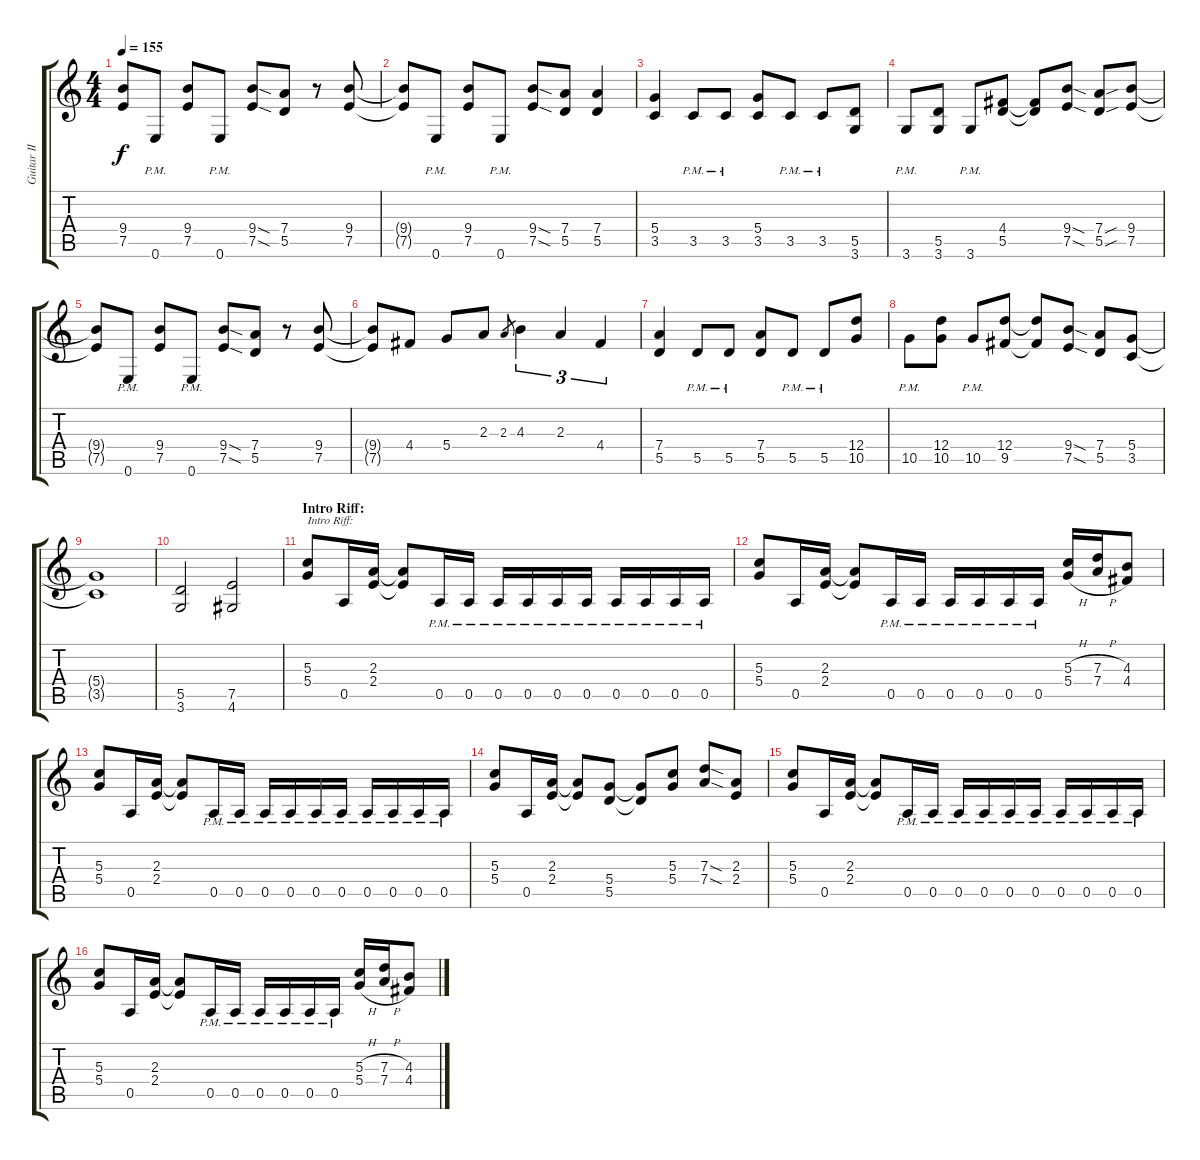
\track ("Guitar II" "Guitar II") {instrument distortionguitar}
\staff {score tabs}
\tuning (E4 B3 G3 D3 A2 E2) {hide}
\ts (4 4)
\tempo 155
\clef g2
\ks c
(9.4{t} 7.5{t}).8{dy f} 0.6{pm}.8 (9.4 7.5).8 0.6{pm}.8 (9.4{sod} 7.5{sod}).8 (7.4 5.5).8 r.8 (9.4 7.5).8 |
(9.4{t} 7.5{t}).8 0.6{pm}.8 (9.4 7.5).8 0.6{pm}.8 (9.4{sod} 7.5{sod}).8 (7.4 5.5).8 (7.4 5.5).4 |
(5.4 3.5).4 3.5{pm}.8 3.5{pm}.8 (5.4 3.5).8 3.5{pm}.8 3.5{pm}.8 (5.5 3.6).8 |
3.6{pm}.8 (5.5 3.6).8 3.6{pm}.8 (4.4 5.5).8 (4.4{t} 5.5{t}).8 (9.4{sod} 7.5{sod}).8 (7.4{sou} 5.5{sou}).8 (9.4 7.5).8 |
(9.4{t} 7.5{t}).8 0.6{pm}.8 (9.4 7.5).8 0.6{pm}.8 (9.4{sod} 7.5{sod}).8 (7.4 5.5).8 r.8 (9.4 7.5).8 |
(9.4{t} 7.5{t}).8 4.4.8 5.4.8 2.3.8 2.3.8{gr} 4.3.4{tu (3 2)} 2.3.4{tu (3 2)} 4.4.4{tu (3 2)} |
(7.4 5.5).4 5.5{pm}.8 5.5{pm}.8 (7.4 5.5).8 5.5{pm}.8 5.5{pm}.8 (12.4 10.5).8 |
10.5{pm}.8 (12.4 10.5).8 10.5{pm}.8 (12.4 9.5).8 (12.4{t} 9.5{t}).8 (9.4{sod} 7.5{sod}).8 (7.4 5.5).8 (5.4 3.5).8 |
(5.4{t} 3.5{t}).1 |
(5.5 3.6).2 (7.5 4.6).2 |
\section ("" "Intro Riff:")
(5.3 5.4).8{txt "Intro Riff:"} 0.5.16 (2.3 2.4).16 (2.3{t} 2.4{t}).8 0.5{pm}.16 0.5{pm}.16 0.5{pm}.16 0.5{pm}.16 0.5{pm}.16 0.5{pm}.16 0.5{pm}.16 0.5{pm}.16 0.5{pm}.16 0.5{pm}.16 |
(5.3 5.4).8 0.5.16 (2.3 2.4).16 (2.3{t} 2.4{t}).8 0.5{pm}.16 0.5{pm}.16 0.5{pm}.16 0.5{pm}.16 0.5{pm}.16 0.5{pm}.16 (5.3{h} 5.4{h}).16 (7.3{h} 7.4{h}).16 (4.3 4.4).8 |
(5.3 5.4).8 0.5.16 (2.3 2.4).16 (2.3{t} 2.4{t}).8 0.5{pm}.16 0.5{pm}.16 0.5{pm}.16 0.5{pm}.16 0.5{pm}.16 0.5{pm}.16 0.5{pm}.16 0.5{pm}.16 0.5{pm}.16 0.5{pm}.16 |
(5.3 5.4).8 0.5.16 (2.3 2.4).16 (2.3{t} 2.4{t}).8 (5.4 5.5).8 (5.4{t} 5.5{t}).8 (5.3 5.4).8 (7.3{sod} 7.4{sod}).8 (2.3 2.4).8 |
(5.3 5.4).8 0.5.16 (2.3 2.4).16 (2.3{t} 2.4{t}).8 0.5{pm}.16 0.5{pm}.16 0.5{pm}.16 0.5{pm}.16 0.5{pm}.16 0.5{pm}.16 0.5{pm}.16 0.5{pm}.16 0.5{pm}.16 0.5{pm}.16 |
(5.3 5.4).8 0.5.16 (2.3 2.4).16 (2.3{t} 2.4{t}).8 0.5{pm}.16 0.5{pm}.16 0.5{pm}.16 0.5{pm}.16 0.5{pm}.16 0.5{pm}.16 (5.3{h} 5.4{h}).16 (7.3{h} 7.4{h}).16 (4.3 4.4).8
